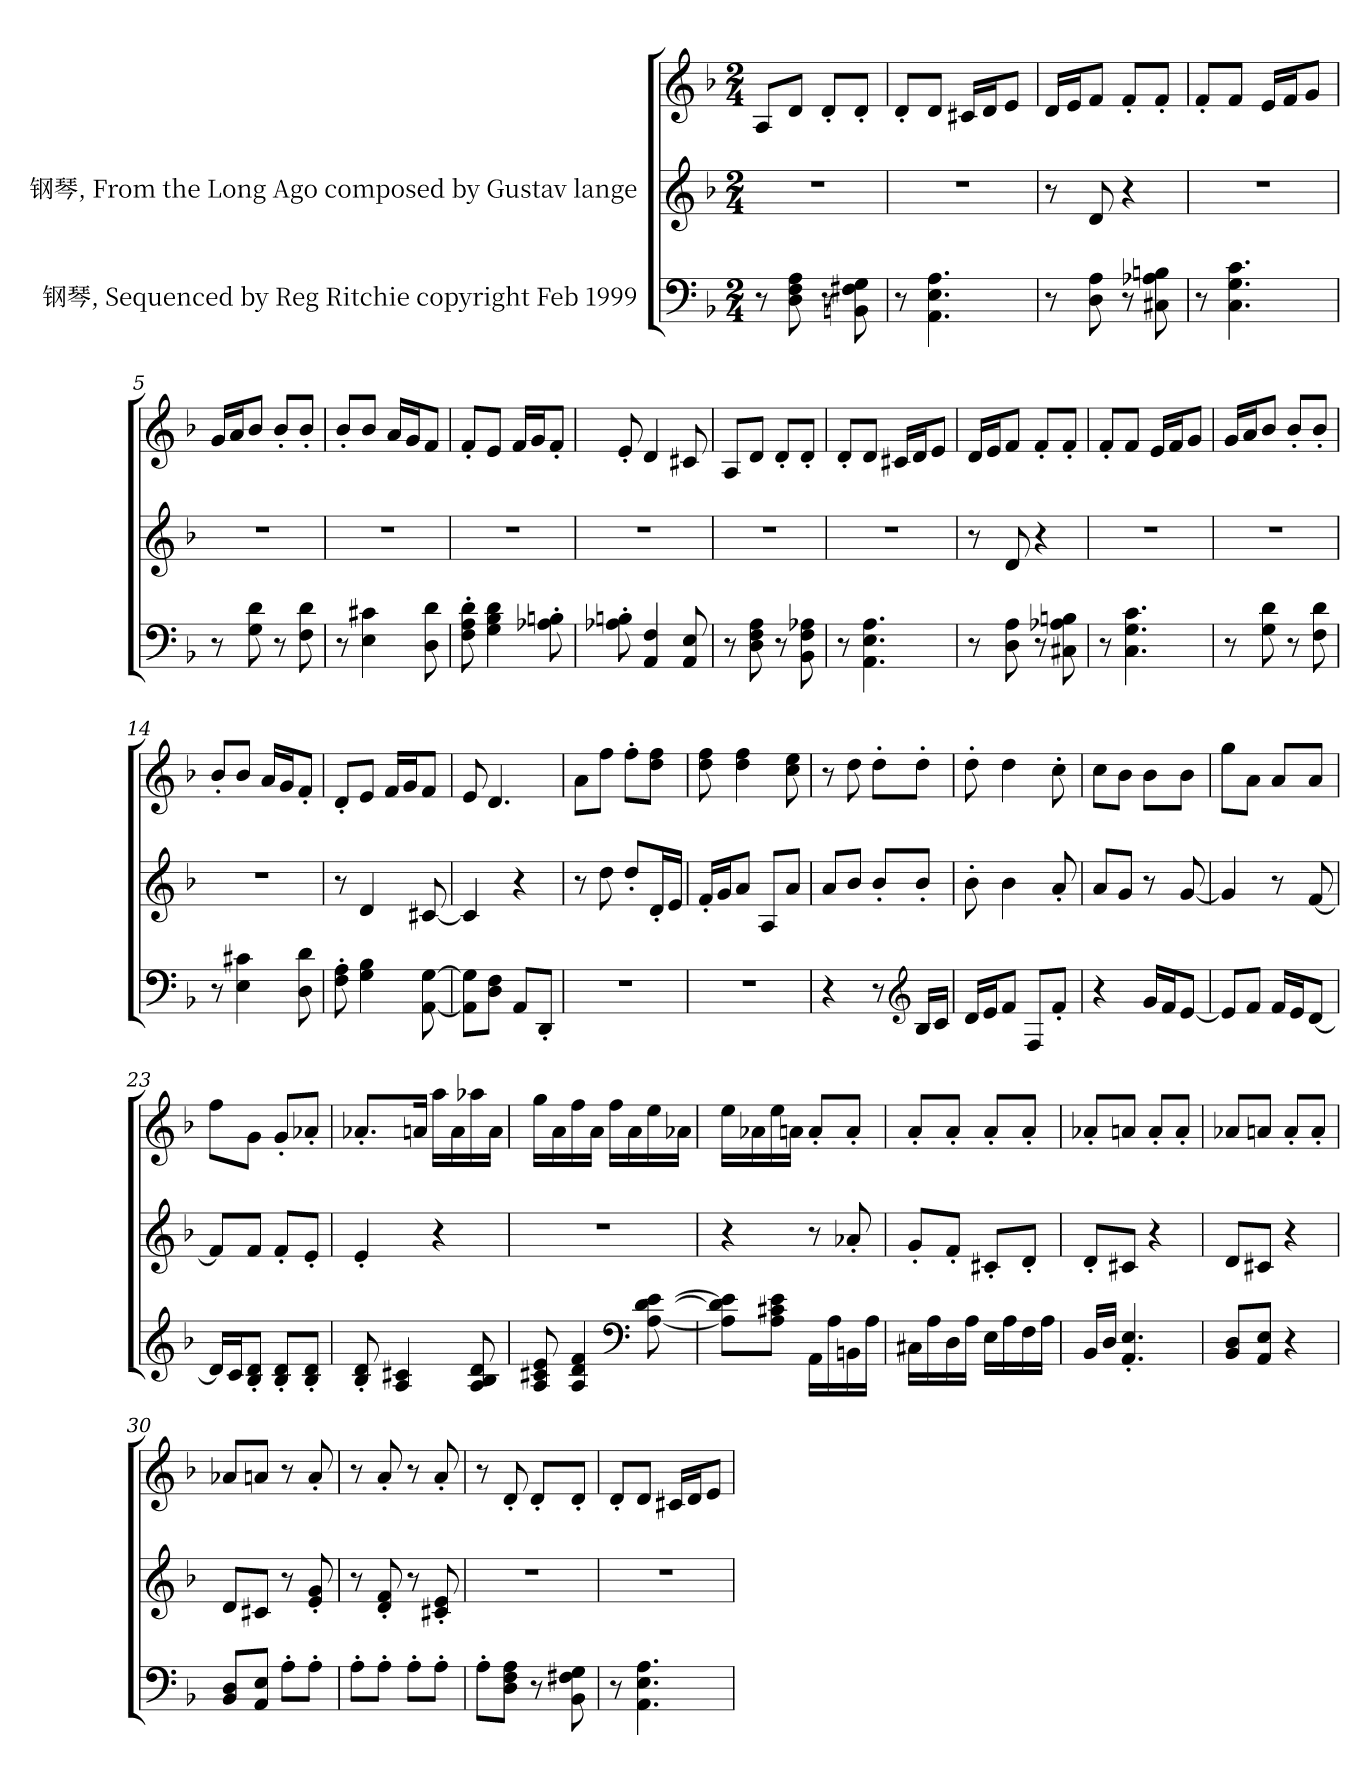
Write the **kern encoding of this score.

**kern	**kern	**kern
*part2	*part1	*part1
*staff3	*staff2	*staff1
*I"钢琴, Sequenced by Reg Ritchie  copyright Feb 1999	*I"钢琴, From the Long Ago composed by Gustav lange	*
*clefF4	*clefG2	*clefG2
*k[b-]	*k[b-]	*k[b-]
*M2/4	*M2/4	*M2/4
*MM80	*MM80	*MM80
=1	=1	=1
8r	2r	8A/L
8D\ 8F\ 8A\	.	8d/J
8r	.	8d'/L
8BBn\ 8F#X\ 8G\	.	8d'/J
=2	=2	=2
8r	2r	8d'/L
4.AA\ 4.E\ 4.A\	.	8d/J
.	.	16c#X/LL
.	.	16d/J
.	.	8e/J
!!LO:LB:g=z
=3	=3	=3
8r	8r	16d/LL
.	.	16e/J
8D\ 8A\	8d/	8f/J
8r	4r	8f'/L
8C#X\ 8A-X\ 8Bn\	.	8f'/J
=4	=4	=4
8r	2r	8f'/L
4.C\ 4.G\ 4.c\	.	8f/J
.	.	16e/LL
.	.	16f/J
.	.	8g/J
=5	=5	=5
8r	2r	16g/LL
.	.	16a/J
8G\ 8d\	.	8b-/J
8r	.	8b-'/L
8F\ 8d\	.	8b-'/J
=6	=6	=6
8r	2r	8b-'/L
4E\ 4c#X\	.	8b-/J
.	.	16a/LL
.	.	16g/J
8D\ 8d\	.	8f/J
=7	=7	=7
8F\' 8A\' 8d\'	2r	8f'/L
4G\ 4B-\ 4d\	.	8e/J
.	.	16f/LL
.	.	16g/J
8A-X\' 8Bn\'	.	8f'/J
=8	=8	=8
8A-X\' 8Bn\'	2r	8e'/
4AA/ 4F/	.	4d/
8AA/ 8E/	.	8c#X/
!!LO:LB:g=z
=9	=9	=9
8r	2r	8A/L
8D\ 8F\ 8A\	.	8d/J
8r	.	8d'/L
8BB-\ 8F\ 8A-X\	.	8d'/J
=10	=10	=10
8r	2r	8d'/L
4.AA\ 4.E\ 4.A\	.	8d/J
.	.	16c#X/LL
.	.	16d/J
.	.	8e/J
=11	=11	=11
8r	8r	16d/LL
.	.	16e/J
8D\ 8A\	8d/	8f/J
8r	4r	8f'/L
8C#X\ 8A-X\ 8Bn\	.	8f'/J
=12	=12	=12
8r	2r	8f'/L
4.C\ 4.G\ 4.c\	.	8f/J
.	.	16e/LL
.	.	16f/J
.	.	8g/J
=13	=13	=13
8r	2r	16g/LL
.	.	16a/J
8G\ 8d\	.	8b-/J
8r	.	8b-'/L
8F\ 8d\	.	8b-'/J
=14	=14	=14
8r	2r	8b-'/L
4E\ 4c#X\	.	8b-/J
.	.	16a/LL
.	.	16g/J
8D\ 8d\	.	8f'/J
!!LO:LB:g=z
=15	=15	=15
8F\' 8A\'	8r	8d'/L
4G\ 4B-\	4d/	8e/J
.	.	16f/LL
.	.	16g/J
[8AA\ [8G\	[8c#X/	8f/J
=16	=16	=16
8AA\] 8G\]L	4c#/]	8e/
8D\ 8F\J	.	4.d/
8AA/L	4r	.
8DD'/J	.	.
=17	=17	=17
2r	8r	8a\L
.	8dd\	8ff\J
.	8dd'/L	8ff'\L
.	16d'/L	8dd\ 8ff\J
.	16e/JJ	.
=18	=18	=18
2r	16f'/LL	8dd\ 8ff\
.	16g/J	.
.	8a/J	4dd\ 4ff\
.	8A/L	.
.	8a/J	8cc\ 8ee\
=19	=19	=19
4r	8a/L	8r
.	8b-/J	8dd\
8r	8b-'/L	8dd'\L
*clefG2	*	*
16B-/LL	8b-'/J	8dd'\J
16c/JJ	.	.
=20	=20	=20
16d/LL	8b-'\	8dd'\
16e/J	.	.
8f/J	4b-\	4dd\
8F/L	.	.
8f'/J	8a'/	8cc'\
!!LO:PB:g=z
=21	=21	=21
4r	8a/L	8cc\L
.	8g/J	8b-\J
16g/LL	8r	8b-\L
16f/J	.	.
[8e/J	[8g/	8b-\J
=22	=22	=22
8e/L]	4g/]	8gg\L
8f/J	.	8a\J
16f/LL	8r	8a/L
16e/J	.	.
[8d/J	[8f/	8a/J
=23	=23	=23
16d/LL]	8f/L]	8ff\L
16c/J	.	.
8B-/' 8d/'J	8f/J	8g\J
8B-/' 8d/'L	8f'/L	8g'/L
8B-/' 8d/'J	8e'/J	8a-X'/J
=24	=24	=24
8B-/' 8d/'	4e'/	8.a-X'/L
4A/ 4c#X/	.	.
.	.	16an/Jk
.	4r	16aa\LL
.	.	16a\
8A/ 8B-/ 8d/	.	16aa-X\
.	.	16a\JJ
=25	=25	=25
8A/ 8c#X/ 8e/	2r	16gg\LL
.	.	16a\
4A/ 4d/ 4f/	.	16ff\
.	.	16a\JJ
.	.	16ff\LL
.	.	16a\
*clefF4	*	*
[8A\ [8d\ [8e\	.	16ee\
.	.	16a-X\JJ
!!LO:LB:g=z
=26	=26	=26
8A\] 8d\] 8e\]L	4r	16ee\LL
.	.	16a-X\
8A\ 8c#X\ 8e\J	.	16ee\
.	.	16an\JJ
16AA\LL	8r	8a'/L
16A\	.	.
16BBn\	8a-X'/	8a'/J
16A\JJ	.	.
=27	=27	=27
16C#X\LL	8g'/L	8a'/L
16A\	.	.
16D\	8f'/J	8a'/J
16A\JJ	.	.
16E\LL	8c#X'/L	8a'/L
16A\	.	.
16F\	8d'/J	8a'/J
16A\JJ	.	.
=28	=28	=28
16BB-/LL	8d'/L	8a-X'/L
16D/JJ	.	.
4.AA/' 4.E/'	8c#X/J	8an/J
.	4r	8a'/L
.	.	8a'/J
=29	=29	=29
8BB-/ 8D/L	8d/L	8a-X/L
8AA/ 8E/J	8c#X/J	8an/J
4r	4r	8a'/L
.	.	8a'/J
=30	=30	=30
8BB-/ 8D/L	8d/L	8a-X/L
8AA/ 8E/J	8c#X/J	8an/J
8A'\L	8r	8r
8A'\J	8e/' 8g/'	8a'/
!!LO:LB:g=z
=31	=31	=31
8A'\L	8r	8r
8A'\J	8d/' 8f/'	8a'/
8A'\L	8r	8r
8A'\J	8c#X/' 8e/'	8a'/
=32	=32	=32
8A'\L	2r	8r
8D\ 8F\ 8A\J	.	8d'/
8r	.	8d'/L
8BB-\ 8F#X\ 8G\	.	8d'/J
=33	=33	=33
8r	2r	8d'/L
4.AA\ 4.E\ 4.A\	.	8d/J
.	.	16c#X/LL
.	.	16d/J
.	.	8e/J
=	=	=
*-	*-	*-
